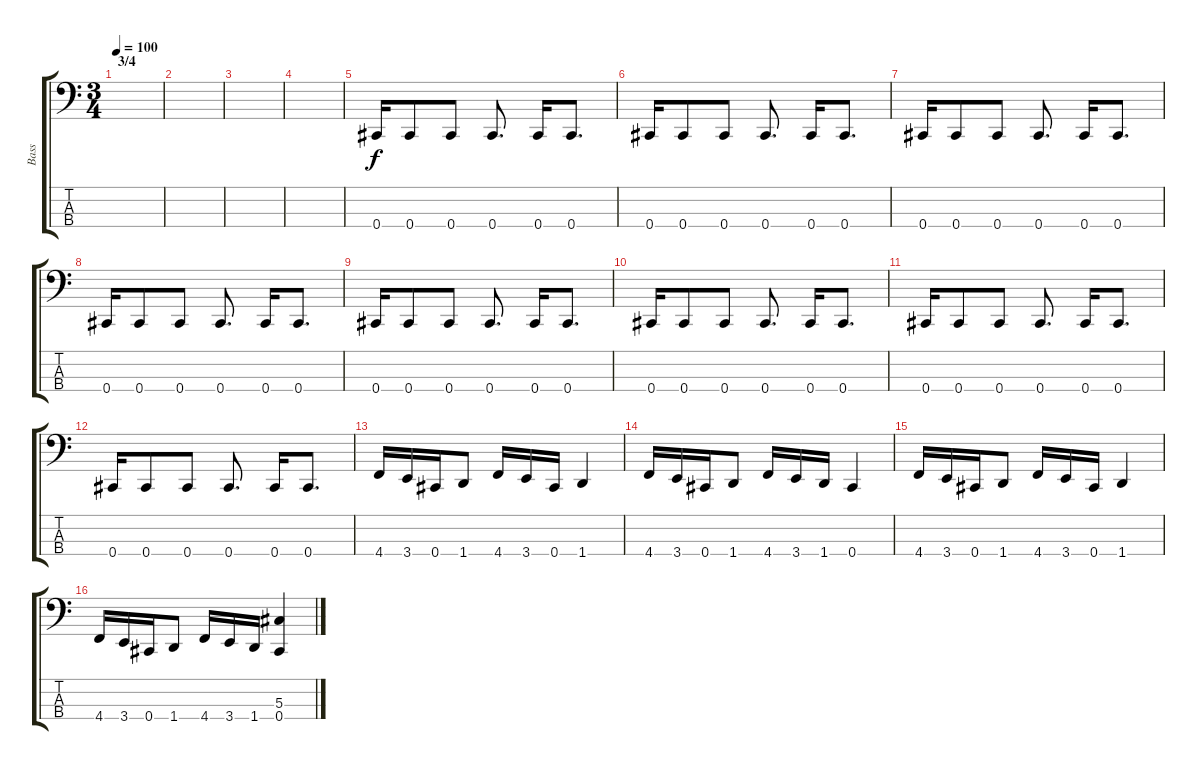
\track ("Bass" "Bass") {instrument electricbasspick}
\staff {score tabs}
\tuning (Gb2 Db2 Ab1 Db1) {hide}
\ts (3 4)
\section ("" "3/4")
\tempo 100
\clef f4
\ks c
|
|
|
|
0.4.16 0.4.8 0.4.8 0.4.8{d} 0.4.16 0.4.8{d} |
0.4.16 0.4.8 0.4.8 0.4.8{d} 0.4.16 0.4.8{d} |
0.4.16 0.4.8 0.4.8 0.4.8{d} 0.4.16 0.4.8{d} |
0.4.16 0.4.8 0.4.8 0.4.8{d} 0.4.16 0.4.8{d} |
0.4.16 0.4.8 0.4.8 0.4.8{d} 0.4.16 0.4.8{d} |
0.4.16 0.4.8 0.4.8 0.4.8{d} 0.4.16 0.4.8{d} |
0.4.16 0.4.8 0.4.8 0.4.8{d} 0.4.16 0.4.8{d} |
0.4.16 0.4.8 0.4.8 0.4.8{d} 0.4.16 0.4.8{d} |
4.4.16 3.4.16 0.4.16 1.4.8 4.4.16 3.4.16 0.4.16 1.4.4 |
4.4.16 3.4.16 0.4.16 1.4.8 4.4.16 3.4.16 1.4.16 0.4.4 |
4.4.16 3.4.16 0.4.16 1.4.8 4.4.16 3.4.16 0.4.16 1.4.4 |
4.4.16 3.4.16 0.4.16 1.4.8 4.4.16 3.4.16 1.4.16 (5.3 0.4).4
